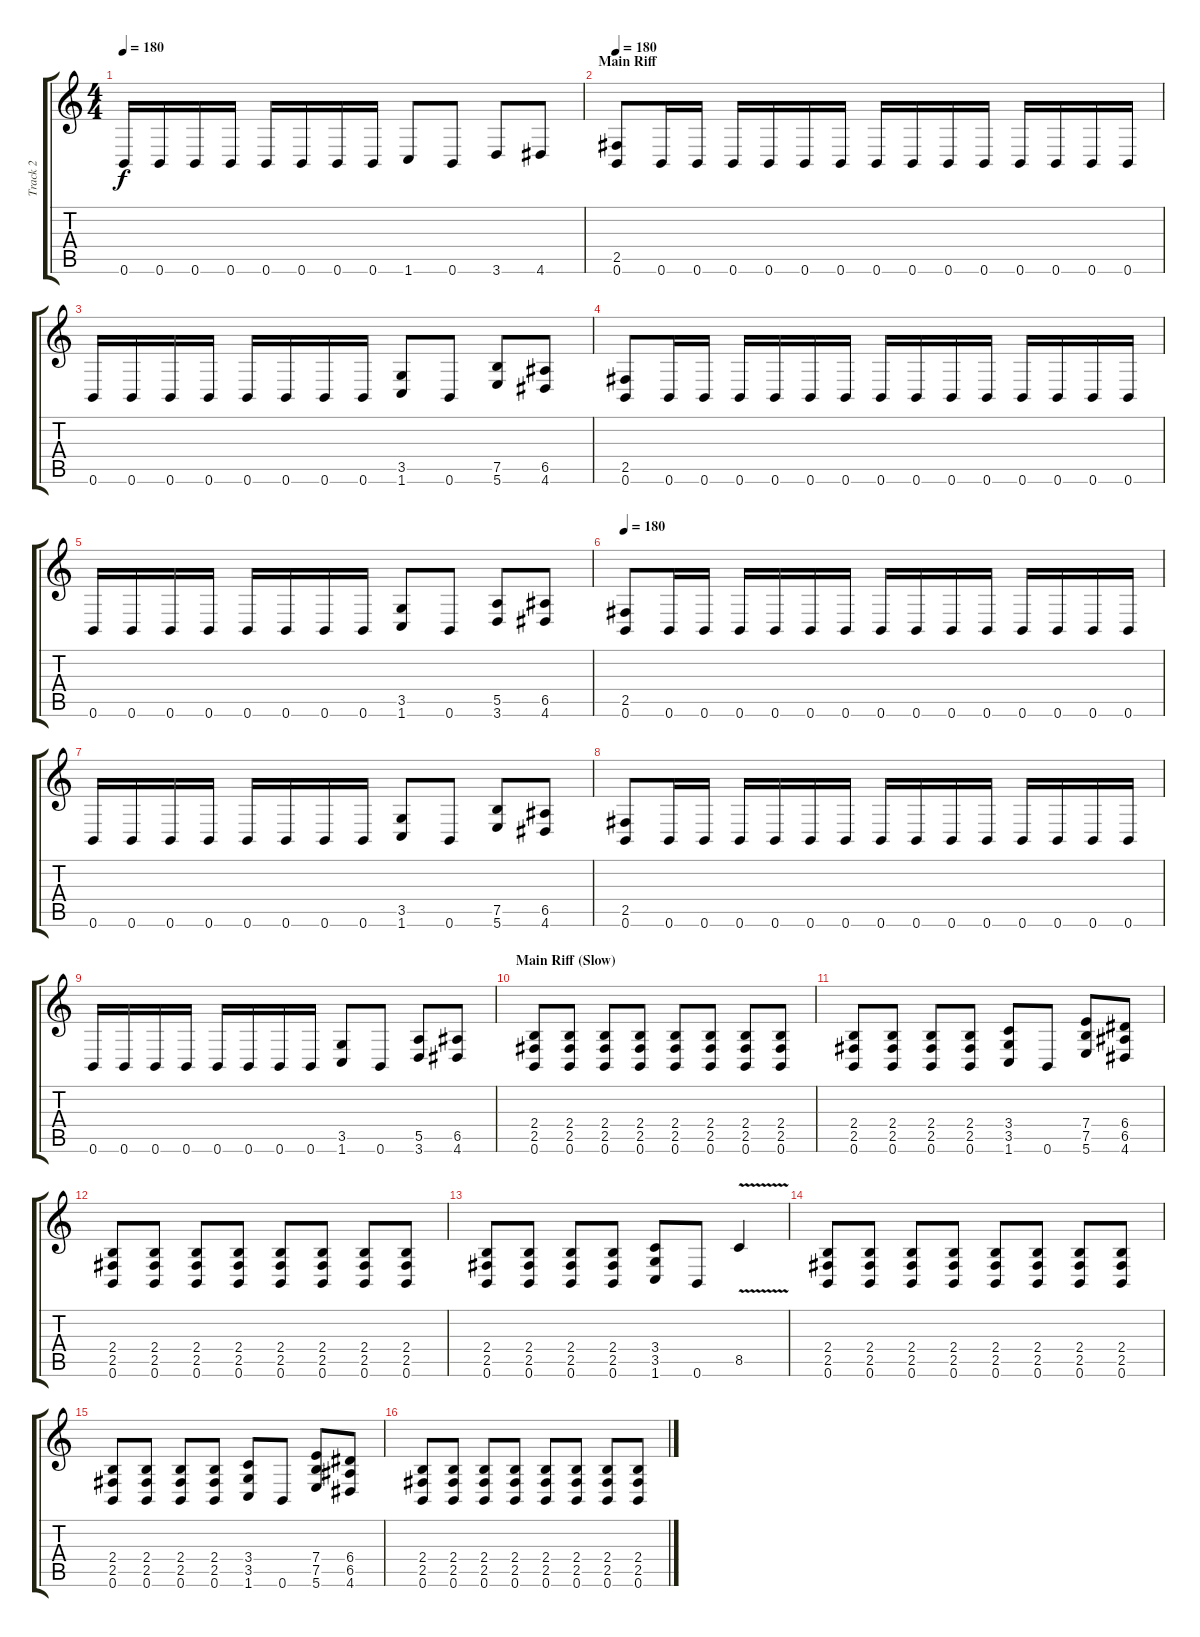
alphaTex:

\track ("Track 2" "Track 2") {instrument overdrivenguitar}
\staff {score tabs}
\tuning (B3 Gb3 D3 A2 E2 B1) {hide}
\ts (4 4)
\tempo 180
\clef g2
\ks c
0.6.16{dy f} 0.6.16 0.6.16 0.6.16 0.6.16 0.6.16 0.6.16 0.6.16 1.6.8 0.6.8 3.6.8 4.6.8 |
\section ("" "Main Riff")
\tempo 180
(2.5 0.6).8 0.6.16 0.6.16 0.6.16 0.6.16 0.6.16 0.6.16 0.6.16 0.6.16 0.6.16 0.6.16 0.6.16 0.6.16 0.6.16 0.6.16 |
0.6.16 0.6.16 0.6.16 0.6.16 0.6.16 0.6.16 0.6.16 0.6.16 (3.5 1.6).8 0.6.8 (7.5 5.6).8 (6.5 4.6).8 |
(2.5 0.6).8 0.6.16 0.6.16 0.6.16 0.6.16 0.6.16 0.6.16 0.6.16 0.6.16 0.6.16 0.6.16 0.6.16 0.6.16 0.6.16 0.6.16 |
0.6.16 0.6.16 0.6.16 0.6.16 0.6.16 0.6.16 0.6.16 0.6.16 (3.5 1.6).8 0.6.8 (5.5 3.6).8 (6.5 4.6).8 |
\tempo 180
(2.5 0.6).8 0.6.16 0.6.16 0.6.16 0.6.16 0.6.16 0.6.16 0.6.16 0.6.16 0.6.16 0.6.16 0.6.16 0.6.16 0.6.16 0.6.16 |
0.6.16 0.6.16 0.6.16 0.6.16 0.6.16 0.6.16 0.6.16 0.6.16 (3.5 1.6).8 0.6.8 (7.5 5.6).8 (6.5 4.6).8 |
(2.5 0.6).8 0.6.16 0.6.16 0.6.16 0.6.16 0.6.16 0.6.16 0.6.16 0.6.16 0.6.16 0.6.16 0.6.16 0.6.16 0.6.16 0.6.16 |
0.6.16 0.6.16 0.6.16 0.6.16 0.6.16 0.6.16 0.6.16 0.6.16 (3.5 1.6).8 0.6.8 (5.5 3.6).8 (6.5 4.6).8 |
\section ("" "Main Riff (Slow)")
(2.4 2.5 0.6).8 (2.4 2.5 0.6).8 (2.4 2.5 0.6).8 (2.4 2.5 0.6).8 (2.4 2.5 0.6).8 (2.4 2.5 0.6).8 (2.4 2.5 0.6).8 (2.4 2.5 0.6).8 |
(2.4 2.5 0.6).8 (2.4 2.5 0.6).8 (2.4 2.5 0.6).8 (2.4 2.5 0.6).8 (3.4 3.5 1.6).8 0.6.8 (7.4 7.5 5.6).8 (6.4 6.5 4.6).8 |
(2.4 2.5 0.6).8 (2.4 2.5 0.6).8 (2.4 2.5 0.6).8 (2.4 2.5 0.6).8 (2.4 2.5 0.6).8 (2.4 2.5 0.6).8 (2.4 2.5 0.6).8 (2.4 2.5 0.6).8 |
(2.4 2.5 0.6).8 (2.4 2.5 0.6).8 (2.4 2.5 0.6).8 (2.4 2.5 0.6).8 (3.4 3.5 1.6).8 0.6.8 8.5{v}.4 |
(2.4 2.5 0.6).8 (2.4 2.5 0.6).8 (2.4 2.5 0.6).8 (2.4 2.5 0.6).8 (2.4 2.5 0.6).8 (2.4 2.5 0.6).8 (2.4 2.5 0.6).8 (2.4 2.5 0.6).8 |
(2.4 2.5 0.6).8 (2.4 2.5 0.6).8 (2.4 2.5 0.6).8 (2.4 2.5 0.6).8 (3.4 3.5 1.6).8 0.6.8 (7.4 7.5 5.6).8 (6.4 6.5 4.6).8 |
(2.4 2.5 0.6).8 (2.4 2.5 0.6).8 (2.4 2.5 0.6).8 (2.4 2.5 0.6).8 (2.4 2.5 0.6).8 (2.4 2.5 0.6).8 (2.4 2.5 0.6).8 (2.4 2.5 0.6).8
